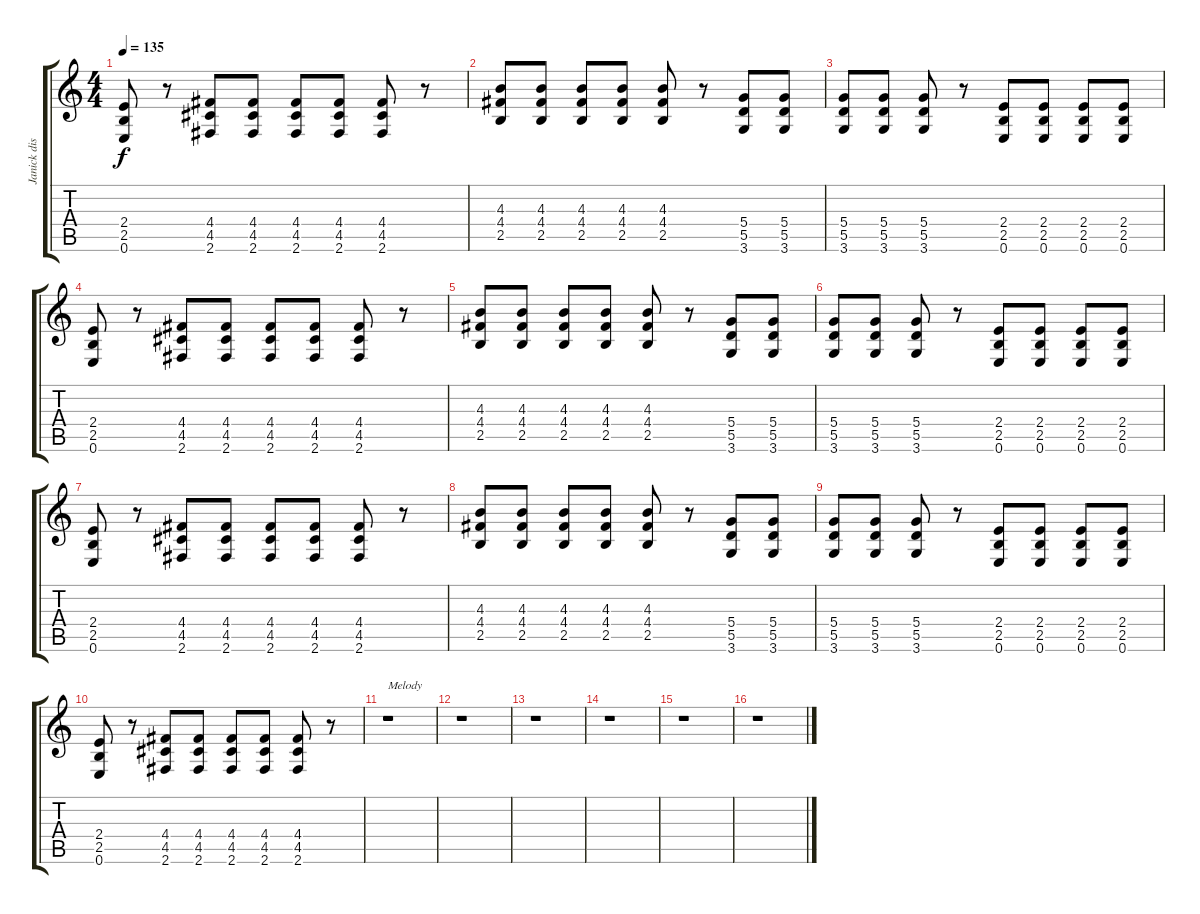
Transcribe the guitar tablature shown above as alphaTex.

\track ("Janick distortion" "Janick dis") {instrument distortionguitar}
\staff {score tabs}
\tuning (E4 B3 G3 D3 A2 E2) {hide}
\ts (4 4)
\tempo 135
\clef g2
\ks c
(2.4 2.5 0.6).8{dy f} r.8 (4.4 4.5 2.6).8 (4.4 4.5 2.6).8 (4.4 4.5 2.6).8 (4.4 4.5 2.6).8 (4.4 4.5 2.6).8 r.8 |
(4.3 4.4 2.5).8 (4.3 4.4 2.5).8 (4.3 4.4 2.5).8 (4.3 4.4 2.5).8 (4.3 4.4 2.5).8 r.8 (5.4 5.5 3.6).8 (5.4 5.5 3.6).8 |
(5.4 5.5 3.6).8 (5.4 5.5 3.6).8 (5.4 5.5 3.6).8 r.8 (2.4 2.5 0.6).8 (2.4 2.5 0.6).8 (2.4 2.5 0.6).8 (2.4 2.5 0.6).8 |
(2.4 2.5 0.6).8 r.8 (4.4 4.5 2.6).8 (4.4 4.5 2.6).8 (4.4 4.5 2.6).8 (4.4 4.5 2.6).8 (4.4 4.5 2.6).8 r.8 |
(4.3 4.4 2.5).8 (4.3 4.4 2.5).8 (4.3 4.4 2.5).8 (4.3 4.4 2.5).8 (4.3 4.4 2.5).8 r.8 (5.4 5.5 3.6).8 (5.4 5.5 3.6).8 |
(5.4 5.5 3.6).8 (5.4 5.5 3.6).8 (5.4 5.5 3.6).8 r.8 (2.4 2.5 0.6).8 (2.4 2.5 0.6).8 (2.4 2.5 0.6).8 (2.4 2.5 0.6).8 |
(2.4 2.5 0.6).8 r.8 (4.4 4.5 2.6).8 (4.4 4.5 2.6).8 (4.4 4.5 2.6).8 (4.4 4.5 2.6).8 (4.4 4.5 2.6).8 r.8 |
(4.3 4.4 2.5).8 (4.3 4.4 2.5).8 (4.3 4.4 2.5).8 (4.3 4.4 2.5).8 (4.3 4.4 2.5).8 r.8 (5.4 5.5 3.6).8 (5.4 5.5 3.6).8 |
(5.4 5.5 3.6).8 (5.4 5.5 3.6).8 (5.4 5.5 3.6).8 r.8 (2.4 2.5 0.6).8 (2.4 2.5 0.6).8 (2.4 2.5 0.6).8 (2.4 2.5 0.6).8 |
(2.4 2.5 0.6).8 r.8 (4.4 4.5 2.6).8 (4.4 4.5 2.6).8 (4.4 4.5 2.6).8 (4.4 4.5 2.6).8 (4.4 4.5 2.6).8 r.8 |
r.1{txt "Melody"} |
r.1 |
r.1 |
r.1 |
r.1 |
r.1
